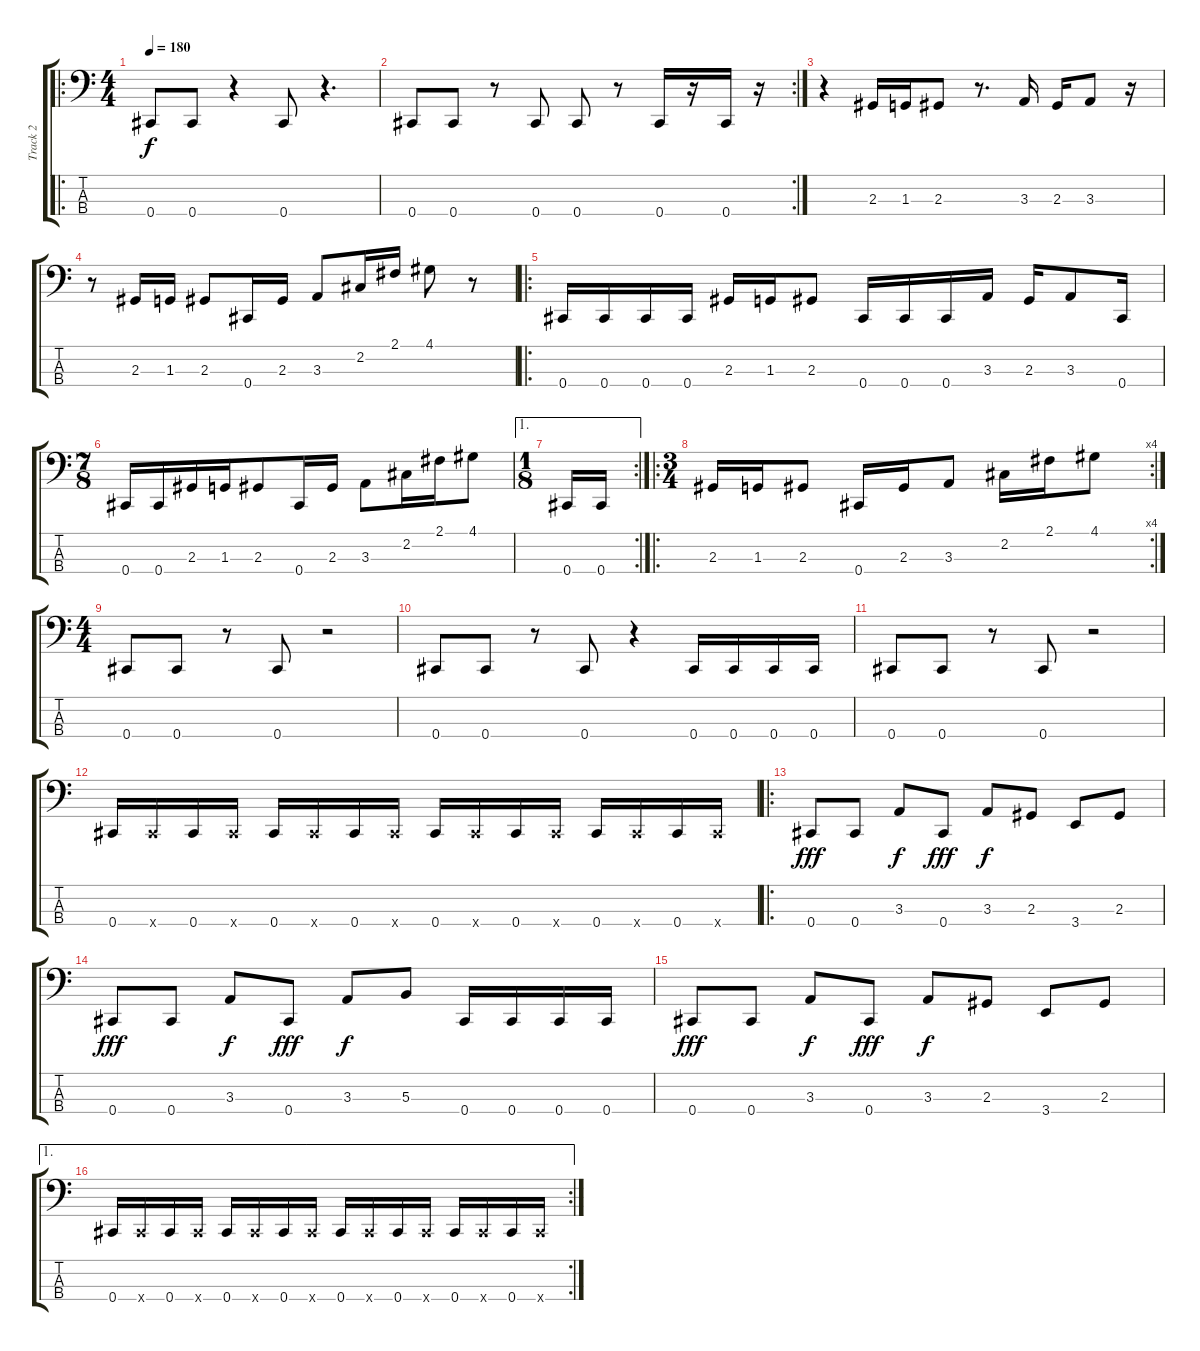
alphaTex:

\track ("Track 2" "Track 2") {instrument electricbasspick}
\staff {score tabs}
\tuning (E2 B1 Gb1 Db1) {hide}
\ro
\ts (4 4)
\tempo 180
\clef f4
\ks c
0.4.8{dy f} 0.4.8 r.4 0.4.8 r.4{d} |
\rc 2
0.4.8 0.4.8 r.8 0.4.8 0.4.8 r.8 0.4.16 r.16 0.4.16 r.16 |
r.4 2.3.16 1.3.16 2.3.8 r.8{d} 3.3.16 2.3.16 3.3.8 r.16 |
r.8 2.3.16 1.3.16 2.3.8 0.4.16 2.3.16 3.3.8 2.2.16 2.1.16 4.1.8 r.8 |
\ro
0.4.16 0.4.16 0.4.16 0.4.16 2.3.16 1.3.16 2.3.8 0.4.16 0.4.16 0.4.16 3.3.16 2.3.16 3.3.8 0.4.16 |
\ts (7 8)
0.4.16 0.4.16 2.3.16 1.3.16 2.3.8 0.4.16 2.3.16 3.3.8 2.2.16 2.1.16 4.1.8 |
\ae 1
\rc 2
\ts (1 8)
0.4.16 0.4.16 |
\ro
\rc 4
\ts (3 4)
2.3.16 1.3.16 2.3.8 0.4.16 2.3.16 3.3.8 2.2.16 2.1.16 4.1.8 |
\ts (4 4)
0.4.8 0.4.8 r.8 0.4.8 r.2 |
0.4.8 0.4.8 r.8 0.4.8 r.4 0.4.16 0.4.16 0.4.16 0.4.16 |
0.4.8 0.4.8 r.8 0.4.8 r.2 |
0.4.16 0.4{x}.16 0.4.16 0.4{x}.16 0.4.16 0.4{x}.16 0.4.16 0.4{x}.16 0.4.16 0.4{x}.16 0.4.16 0.4{x}.16 0.4.16 0.4{x}.16 0.4.16 0.4{x}.16 |
\ro
0.4.8{dy fff} 0.4.8 3.3.8{dy f} 0.4.8{dy fff} 3.3.8{dy f} 2.3.8 3.4.8 2.3.8 |
0.4.8{dy fff} 0.4.8 3.3.8{dy f} 0.4.8{dy fff} 3.3.8{dy f} 5.3.8 0.4.16 0.4.16 0.4.16 0.4.16 |
0.4.8{dy fff} 0.4.8 3.3.8{dy f} 0.4.8{dy fff} 3.3.8{dy f} 2.3.8 3.4.8 2.3.8 |
\ae 1
\rc 2
0.4.16 0.4{x}.16 0.4.16 0.4{x}.16 0.4.16 0.4{x}.16 0.4.16 0.4{x}.16 0.4.16 0.4{x}.16 0.4.16 0.4{x}.16 0.4.16 0.4{x}.16 0.4.16 0.4{x}.16
